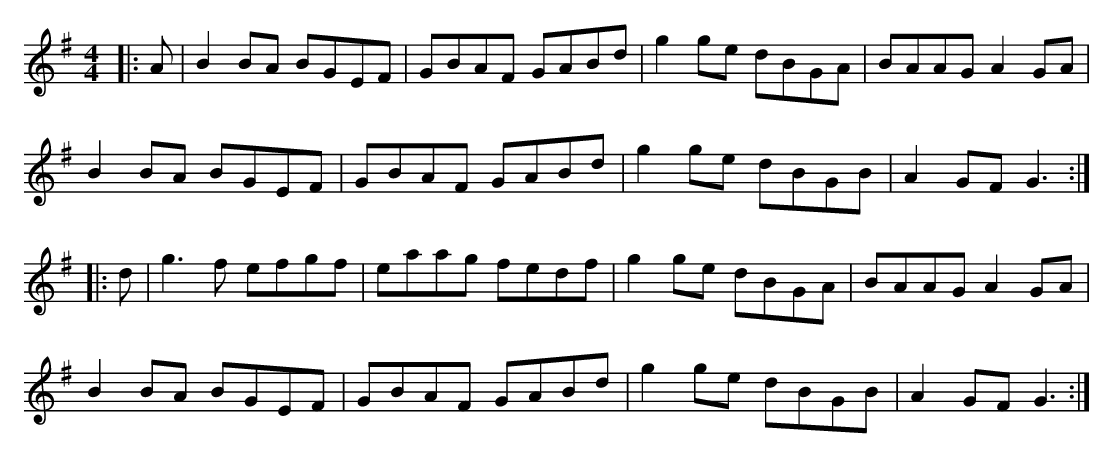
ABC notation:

X:1
M:4/4
K:G
|:A|B2BA BGEF|GBAF GABd|g2ge dBGA|BAAG A2GA|
B2BA BGEF|GBAF GABd|g2ge dBGB|A2GF G3:|
|:d|g3f efgf|eaag fedf|g2ge dBGA|BAAG A2GA|
B2BA BGEF|GBAF GABd|g2ge dBGB|A2GF G3:|
